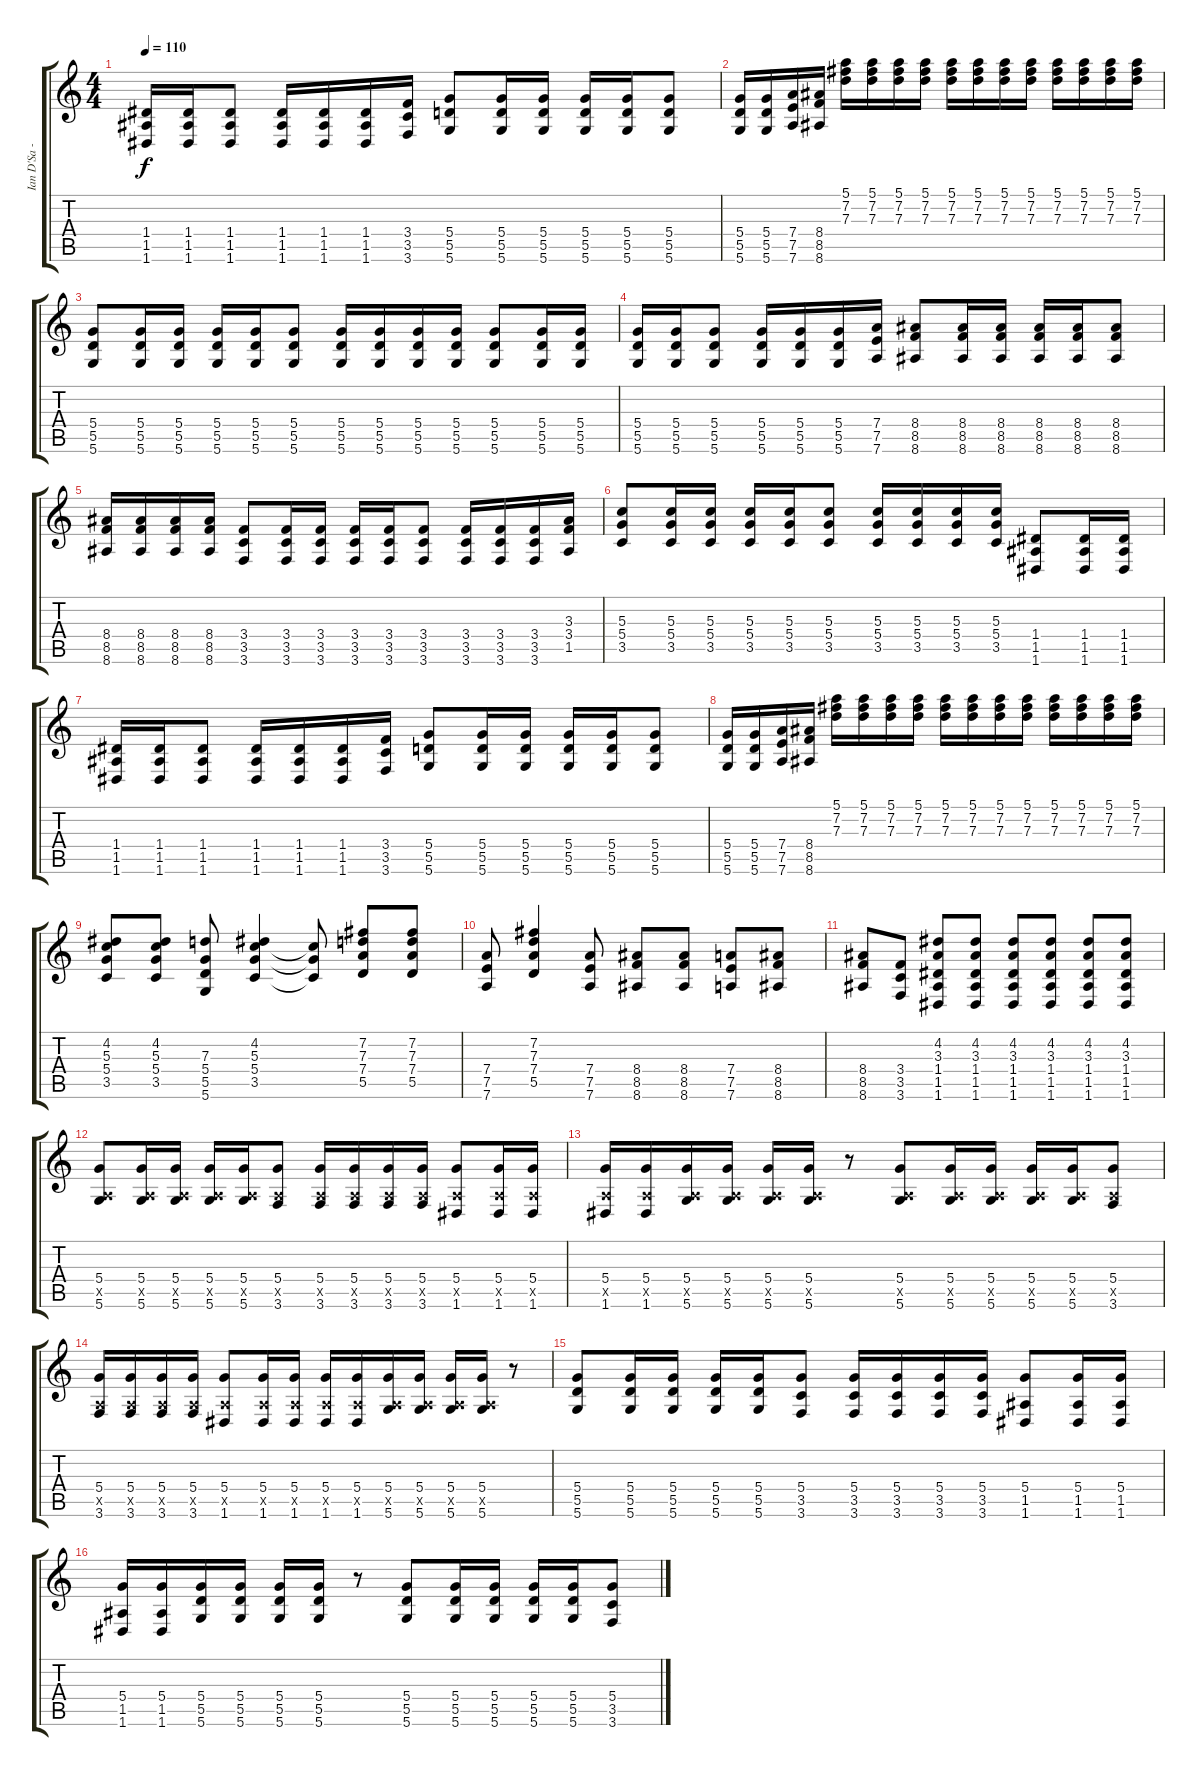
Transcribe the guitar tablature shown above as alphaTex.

\track ("Ian D'Sa -  Guitar" "Ian D'Sa -") {instrument overdrivenguitar bank 9}
\staff {score tabs}
\tuning (E4 B3 G3 D3 A2 D2) {hide}
\ts (4 4)
\tempo 110
\clef g2
\ks c
(1.4 1.5 1.6).16{dy f} (1.4 1.5 1.6).16 (1.4 1.5 1.6).8 (1.4 1.5 1.6).16 (1.4 1.5 1.6).16 (1.4 1.5 1.6).16 (3.4 3.5 3.6).16 (5.4 5.5 5.6).8 (5.4 5.5 5.6).16 (5.4 5.5 5.6).16 (5.4 5.5 5.6).16 (5.4 5.5 5.6).16 (5.4 5.5 5.6).8 |
(5.4 5.5 5.6).16 (5.4 5.5 5.6).16 (7.4 7.5 7.6).16 (8.4 8.5 8.6).16 (5.1 7.2 7.3).16 (5.1 7.2 7.3).16 (5.1 7.2 7.3).16 (5.1 7.2 7.3).16 (5.1 7.2 7.3).16 (5.1 7.2 7.3).16 (5.1 7.2 7.3).16 (5.1 7.2 7.3).16 (5.1 7.2 7.3).16 (5.1 7.2 7.3).16 (5.1 7.2 7.3).16 (5.1 7.2 7.3).16 |
(5.4 5.5 5.6).8 (5.4 5.5 5.6).16 (5.4 5.5 5.6).16 (5.4 5.5 5.6).16 (5.4 5.5 5.6).16 (5.4 5.5 5.6).8 (5.4 5.5 5.6).16 (5.4 5.5 5.6).16 (5.4 5.5 5.6).16 (5.4 5.5 5.6).16 (5.4 5.5 5.6).8 (5.4 5.5 5.6).16 (5.4 5.5 5.6).16 |
(5.4 5.5 5.6).16 (5.4 5.5 5.6).16 (5.4 5.5 5.6).8 (5.4 5.5 5.6).16 (5.4 5.5 5.6).16 (5.4 5.5 5.6).16 (7.4 7.5 7.6).16 (8.4 8.5 8.6).8 (8.4 8.5 8.6).16 (8.4 8.5 8.6).16 (8.4 8.5 8.6).16 (8.4 8.5 8.6).16 (8.4 8.5 8.6).8 |
(8.4 8.5 8.6).16 (8.4 8.5 8.6).16 (8.4 8.5 8.6).16 (8.4 8.5 8.6).16 (3.4 3.5 3.6).8 (3.4 3.5 3.6).16 (3.4 3.5 3.6).16 (3.4 3.5 3.6).16 (3.4 3.5 3.6).16 (3.4 3.5 3.6).8 (3.4 3.5 3.6).16 (3.4 3.5 3.6).16 (3.4 3.5 3.6).16 (3.3 3.4 1.5).16 |
(5.3 5.4 3.5).8 (5.3 5.4 3.5).16 (5.3 5.4 3.5).16 (5.3 5.4 3.5).16 (5.3 5.4 3.5).16 (5.3 5.4 3.5).8 (5.3 5.4 3.5).16 (5.3 5.4 3.5).16 (5.3 5.4 3.5).16 (5.3 5.4 3.5).16 (1.4 1.5 1.6).8 (1.4 1.5 1.6).16 (1.4 1.5 1.6).16 |
(1.4 1.5 1.6).16 (1.4 1.5 1.6).16 (1.4 1.5 1.6).8 (1.4 1.5 1.6).16 (1.4 1.5 1.6).16 (1.4 1.5 1.6).16 (3.4 3.5 3.6).16 (5.4 5.5 5.6).8 (5.4 5.5 5.6).16 (5.4 5.5 5.6).16 (5.4 5.5 5.6).16 (5.4 5.5 5.6).16 (5.4 5.5 5.6).8 |
(5.4 5.5 5.6).16 (5.4 5.5 5.6).16 (7.4 7.5 7.6).16 (8.4 8.5 8.6).16 (5.1 7.2 7.3).16 (5.1 7.2 7.3).16 (5.1 7.2 7.3).16 (5.1 7.2 7.3).16 (5.1 7.2 7.3).16 (5.1 7.2 7.3).16 (5.1 7.2 7.3).16 (5.1 7.2 7.3).16 (5.1 7.2 7.3).16 (5.1 7.2 7.3).16 (5.1 7.2 7.3).16 (5.1 7.2 7.3).16 |
(4.2 5.3 5.4 3.5).8 (4.2 5.3 5.4 3.5).8 (7.3 5.4 5.5 5.6).8 (4.2 5.3 5.4 3.5).4 (5.3{t} 5.4{t} 3.5{t}).8 (7.2 7.3 7.4 5.5).8 (7.2 7.3 7.4 5.5).8 |
(7.4 7.5 7.6).8 (7.2 7.3 7.4 5.5).4 (7.4 7.5 7.6).8 (8.4 8.5 8.6).8 (8.4 8.5 8.6).8 (7.4 7.5 7.6).8 (8.4 8.5 8.6).8 |
(8.4 8.5 8.6).8 (3.4 3.5 3.6).8 (4.2 3.3 1.4 1.5 1.6).8 (4.2 3.3 1.4 1.5 1.6).8 (4.2 3.3 1.4 1.5 1.6).8 (4.2 3.3 1.4 1.5 1.6).8 (4.2 3.3 1.4 1.5 1.6).8 (4.2 3.3 1.4 1.5 1.6).8 |
(5.4 0.5{x} 5.6).8 (5.4 0.5{x} 5.6).16 (5.4 0.5{x} 5.6).16 (5.4 0.5{x} 5.6).16 (5.4 0.5{x} 5.6).16 (5.4 0.5{x} 3.6).8 (5.4 0.5{x} 3.6).16 (5.4 0.5{x} 3.6).16 (5.4 0.5{x} 3.6).16 (5.4 0.5{x} 3.6).16 (5.4 0.5{x} 1.6).8 (5.4 0.5{x} 1.6).16 (5.4 0.5{x} 1.6).16 |
(5.4 0.5{x} 1.6).16 (5.4 0.5{x} 1.6).16 (5.4 0.5{x} 5.6).16 (5.4 0.5{x} 5.6).16 (5.4 0.5{x} 5.6).16 (5.4 0.5{x} 5.6).16 r.8 (5.4 0.5{x} 5.6).8 (5.4 0.5{x} 5.6).16 (5.4 0.5{x} 5.6).16 (5.4 0.5{x} 5.6).16 (5.4 0.5{x} 5.6).16 (5.4 0.5{x} 3.6).8 |
(5.4 0.5{x} 3.6).16 (5.4 0.5{x} 3.6).16 (5.4 0.5{x} 3.6).16 (5.4 0.5{x} 3.6).16 (5.4 0.5{x} 1.6).8 (5.4 0.5{x} 1.6).16 (5.4 0.5{x} 1.6).16 (5.4 0.5{x} 1.6).16 (5.4 0.5{x} 1.6).16 (5.4 0.5{x} 5.6).16 (5.4 0.5{x} 5.6).16 (5.4 0.5{x} 5.6).16 (5.4 0.5{x} 5.6).16 r.8 |
(5.4 5.5 5.6).8 (5.4 5.5 5.6).16 (5.4 5.5 5.6).16 (5.4 5.5 5.6).16 (5.4 5.5 5.6).16 (5.4 3.5 3.6).8 (5.4 3.5 3.6).16 (5.4 3.5 3.6).16 (5.4 3.5 3.6).16 (5.4 3.5 3.6).16 (5.4 1.5 1.6).8 (5.4 1.5 1.6).16 (5.4 1.5 1.6).16 |
(5.4 1.5 1.6).16 (5.4 1.5 1.6).16 (5.4 5.5 5.6).16 (5.4 5.5 5.6).16 (5.4 5.5 5.6).16 (5.4 5.5 5.6).16 r.8 (5.4 5.5 5.6).8 (5.4 5.5 5.6).16 (5.4 5.5 5.6).16 (5.4 5.5 5.6).16 (5.4 5.5 5.6).16 (5.4 3.5 3.6).8
